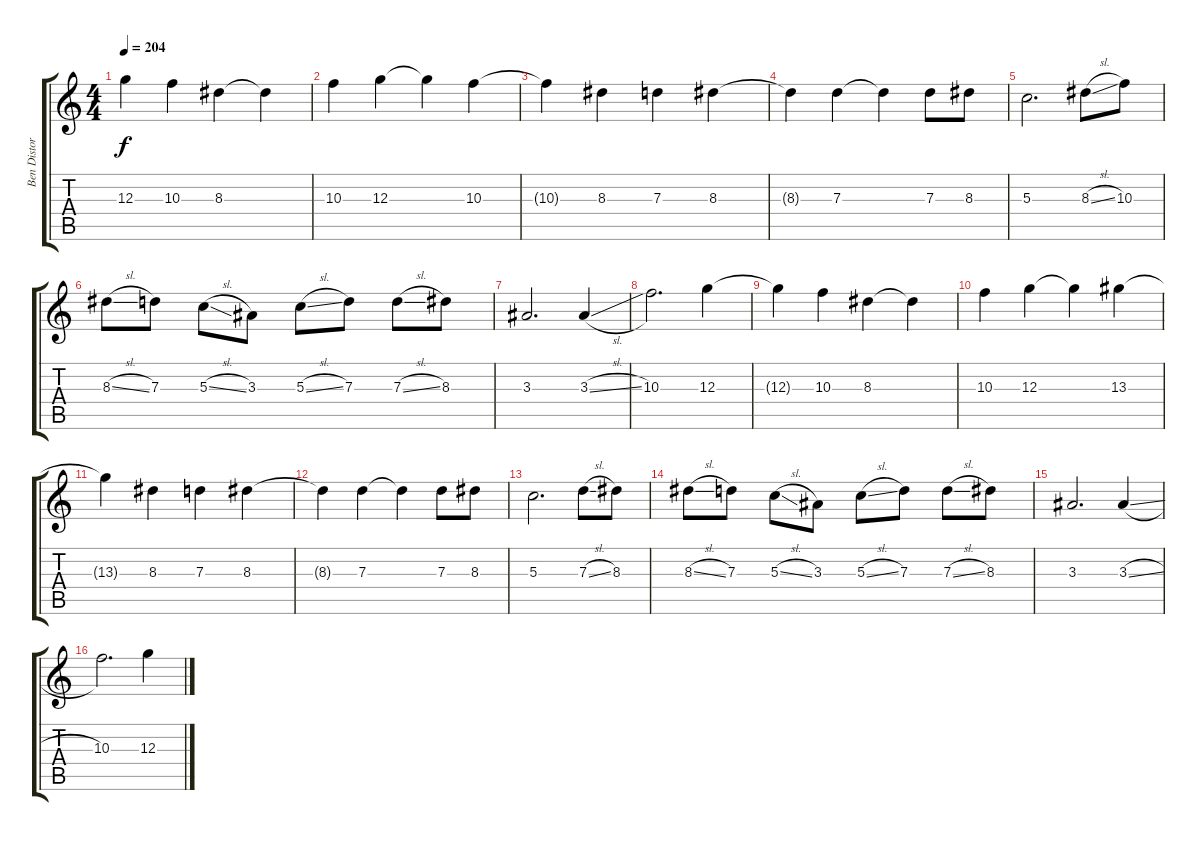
\track ("Ben Distorted" "Ben Distor") {instrument distortionguitar}
\staff {score tabs}
\tuning (E4 B3 G3 D3 A2 E2) {hide}
\ts (4 4)
\tempo 204
\clef g2
\ks c
12.3{t}.4{dy f} 10.3.4 8.3.4 8.3{t}.4 |
10.3.4 12.3.4 12.3{t}.4 10.3.4 |
10.3{t}.4 8.3.4 7.3.4 8.3.4 |
8.3{t}.4 7.3.4 7.3{t}.4 7.3.8 8.3.8 |
5.3.2{d} 8.3{sl}.8 10.3.8 |
8.3{sl}.8 7.3.8 5.3{sl}.8 3.3.8 5.3{sl}.8 7.3.8 7.3{sl}.8 8.3.8 |
3.3.2{d} 3.3{sl}.4 |
10.3.2{d} 12.3.4 |
12.3{t}.4 10.3.4 8.3.4 8.3{t}.4 |
10.3.4 12.3.4 12.3{t}.4 13.3.4 |
13.3{t}.4 8.3.4 7.3.4 8.3.4 |
8.3{t}.4 7.3.4 7.3{t}.4 7.3.8 8.3.8 |
5.3.2{d} 7.3{sl}.8 8.3.8 |
8.3{sl}.8 7.3.8 5.3{sl}.8 3.3.8 5.3{sl}.8 7.3.8 7.3{sl}.8 8.3.8 |
3.3.2{d} 3.3{sl}.4 |
10.3.2{d} 12.3.4
